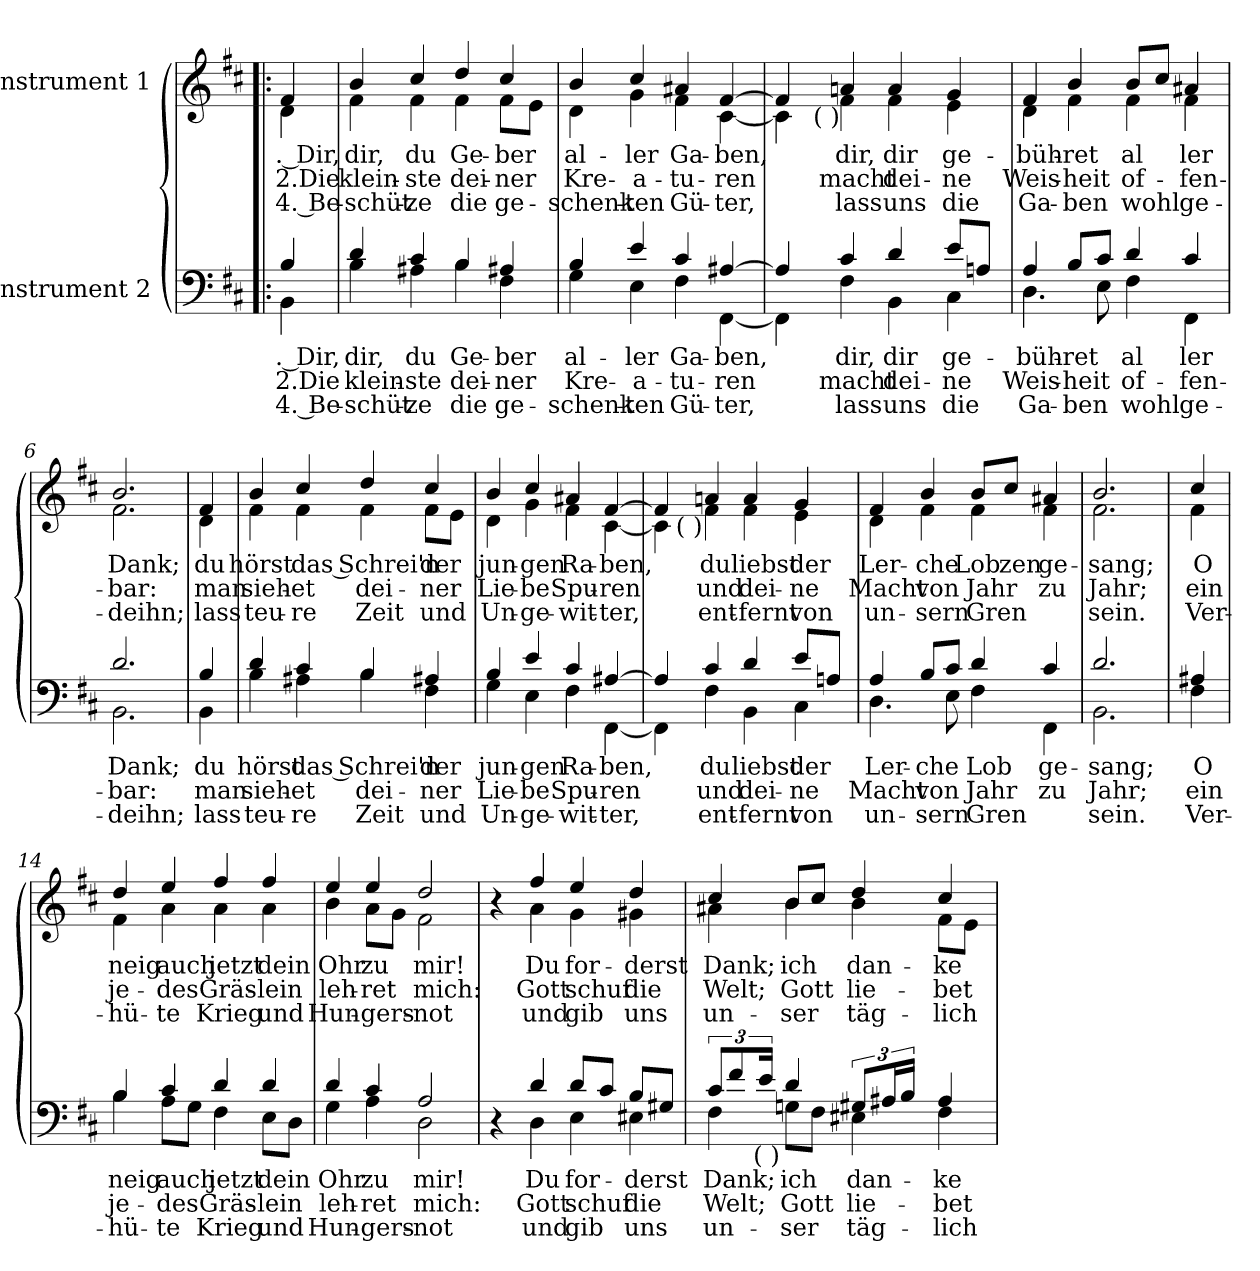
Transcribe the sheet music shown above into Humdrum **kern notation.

**kern	**text	**text	**text	**kern	**text	**text	**text
*part2	*part2	*part2	*part2	*part1	*part1	*part1	*part1
*staff2	*staff2	*staff2	*staff2	*staff1	*staff1	*staff1	*staff1
*I"Instrument 2	*	*	*	*I"Instrument 1	*	*	*
!!LO:PB:g=z
*stria5	*	*	*	*stria5	*	*	*
*clefF4	*	*	*	*clefG2	*	*	*
*k[f#c#]	*	*	*	*k[f#c#]	*	*	*
*D:	*	*	*	*D:	*	*	*
=1!|:	=1!|:	=1!|:	=1!|:	=1!|:	=1!|:	=1!|:	=1!|:
!	!LO:LY:a:rj	!LO:LY:a:rj	!LO:LY:a:rj	!	!LO:LY:b:rj	!LO:LY:b:rj	!LO:LY:b:rj
*^	*	*	*	*^	*	*	*
4B/	4BB\	. Dir,	2.Die	4. Be-	4f#/	4d\	. Dir,	2.Die	4. Be-
=2	=2	=2	=2	=2	=2	=2	=2	=2	=2
!	!	!LO:LY:a:cj	!LO:LY:a:cj	!LO:LY:a:cj	!	!	!LO:LY:b:cj	!LO:LY:b:cj	!LO:LY:b:cj
4d/	4B\	-dir,	klein-	-schüt-	4b/	4f#\	-dir,	klein-	-schüt-
!	!	!LO:LY:a:cj	!LO:LY:a:rj	!LO:LY:a:rj	!	!	!LO:LY:b:cj	!LO:LY:b:rj	!LO:LY:b:rj
4c#/	4A#X\	-du	ste	ze	4cc#/	4f#\	-du	ste	ze
!	!	!LO:LY:a	!LO:LY:a	!LO:LY:a:cj	!	!	!LO:LY:b	!LO:LY:b	!LO:LY:b:cj
4B/	4B\	Ge-	-dei-	-die	4dd/	4f#\	Ge-	-dei-	-die
!	!	!LO:LY:a:rj	!LO:LY:a:rj	!LO:LY:a:cj	!	!	!LO:LY:b:rj	!LO:LY:b:rj	!LO:LY:b:cj
4A#X/	4F#\	ber	ner	ge-	8f#\L	4cc#/	ber	ner	ge-
.	.	.	.	.	8e\J	.	.	.	.
=3	=3	=3	=3	=3	=3	=3	=3	=3	=3
!	!	!LO:LY:a:cj	!LO:LY:a:cj	!LO:LY:a:cj	!	!	!LO:LY:b:cj	!LO:LY:b:cj	!LO:LY:b:cj
4B/	4G\	-al-	-Kre-	-schenk-	4b/	4d\	-al-	-Kre-	-schenk-
!	!	!LO:LY:a:cj	!LO:LY:a:cj	!LO:LY:a:rj	!	!	!LO:LY:b:cj	!LO:LY:b:cj	!LO:LY:b:rj
4e/	4E\	-ler	a-	-ten	4cc#/	4g\	-ler	a-	-ten
!	!	!LO:LY:a	!LO:LY:a:cj	!LO:LY:a	!	!	!LO:LY:b	!LO:LY:b:cj	!LO:LY:b
4c#/	4F#\	Ga-	-tu-	-Gü-	4a#X/	4f#\	Ga-	-tu-	-Gü-
!	!	!LO:LY:a:cj	!LO:LY:a:cj	!LO:LY:a:rj	!	!	!LO:LY:b:cj	!LO:LY:b:cj	!LO:LY:b:rj
[>4A#X/	[<4FF#\	-ben,	ren	ter,	[>4f#/	[<4c#\	-ben,	ren	ter,
=4	=4	=4	=4	=4	=4	=4	=4	=4	=4
*	*	*	*	*	*	*^	*	*	*
4A#/]	4FF#\]	.	.	.	4f#/]	4c#\]	8ryy	.	.	.
.	.	.	.	.	.	.	64ryy	.	.	.
!	!	!	!	!	!	!	!LO:TX:b:t=( )	!	!	!
.	.	.	.	.	.	.	2ryy	.	.	.
!	!	!LO:LY:a:cj	!LO:LY:a:cj	!LO:LY:a:cj	!	!	!	!LO:LY:b:cj	!LO:LY:b:cj	!LO:LY:b:cj
4c#/	4F#\	dir,	macht	lass	4an/	4f#\	.	dir,	macht	lass
!	!	!LO:LY:a:cj	!LO:LY:a	!LO:LY:a:cj	!	!	!	!LO:LY:b:cj	!LO:LY:b	!LO:LY:b:cj
4d/	4BB\	dir	dei-	-uns	4a/	4f#\	.	dir	dei-	-uns
.	.	.	.	.	.	.	4ryy	.	.	.
!	!	!LO:LY:a:cj	!LO:LY:a:rj	!LO:LY:a:cj	!	!	!	!LO:LY:b:cj	!LO:LY:b:rj	!LO:LY:b:cj
8e/L	4C#\	ge-	-ne	die	4g/	4e\	.	ge-	-ne	die
8An/J	.	.	.	.	.	.	.	.	.	.
.	.	.	.	.	.	.	16..ryy	.	.	.
=5	=5	=5	=5	=5	=5	=5	=5	=5	=5	=5
!	!	!LO:LY:a:cj	!LO:LY:a:cj	!LO:LY:a:cj	!	!	!	!LO:LY:b:cj	!LO:LY:b:cj	!LO:LY:b:cj
*	*	*	*	*	*	*v	*v	*	*	*
4A/	4.D\	büh-	-Weis-	-Ga-	4f#/	4d\	büh-	-Weis-	-Ga-
!	!	!LO:LY:a:cj	!LO:LY:a:rj	!LO:LY:a:cj	!	!	!LO:LY:b:cj	!LO:LY:b:rj	!LO:LY:b:cj
8B/L	.	-ret	heit	ben	4b/	4f#\	-ret	heit	ben
8c#/J	8E\	.	.	.	.	.	.	.	.
!	!	!LO:LY:a:cj	!LO:LY:a:cj	!LO:LY:a:cj	!	!	!LO:LY:b:cj	!LO:LY:b:cj	!LO:LY:b:cj
4d/	4F#\	al	of-	-wohl	8b/L	4f#\	al	of-	-wohl
.	.	.	.	.	8cc#/J	.	.	.	.
!	!	!LO:LY:a:cj	!LO:LY:a:cj	!LO:LY:a:cj	!	!	!LO:LY:b:cj	!LO:LY:b:cj	!LO:LY:b:cj
4c#/	4FF#\	ler	fen-	-ge-	4a#X/	4f#\	ler	fen-	-ge-
=6	=6	=6	=6	=6	=6	=6	=6	=6	=6
!	!	!LO:LY:a:cj	!LO:LY:a:cj	!LO:LY:a:cj	!	!	!LO:LY:b:cj	!LO:LY:b:cj	!LO:LY:b:cj
2.d/	2.BB\	-Dank;	bar:	deihn;	2.b/	2.f#\	-Dank;	bar:	deihn;
!!LO:LB:g=z	!!
=7	=7	=7	=7	=7	=7	=7	=7	=7	=7
!	!	!LO:LY:a:cj	!LO:LY:a:cj	!LO:LY:a:cj	!	!	!LO:LY:b:cj	!LO:LY:b:cj	!LO:LY:b:cj
4B/	4BB\	du	man	lass	4f#/	4d\	du	man	lass
=8	=8	=8	=8	=8	=8	=8	=8	=8	=8
!	!	!LO:LY:a:cj	!LO:LY:a:cj	!LO:LY:a:cj	!	!	!LO:LY:b:cj	!LO:LY:b:cj	!LO:LY:b:cj
4d/	4B\	hörst	sieh-	-teu-	4b/	4f#\	hörst	sieh-	-teu-
!	!	!LO:LY:a:cj	!LO:LY:a:cj	!LO:LY:a:cj	!	!	!LO:LY:b:cj	!LO:LY:b:cj	!LO:LY:b:cj
4c#/	4A#X\	-das Schrei'n	et	re	4cc#/	4f#\	-das Schrei'n	et	re
!	!	!	!LO:LY:a:cj	!LO:LY:a:cj	!	!	!	!LO:LY:b:cj	!LO:LY:b:cj
4B/	4B\	.	dei-	-Zeit	4dd/	4f#\	.	dei-	-Zeit
!	!	!LO:LY:a:cj	!LO:LY:a:cj	!LO:LY:a:cj	!	!	!LO:LY:b:cj	!LO:LY:b:cj	!LO:LY:b:cj
4A#X/	4F#\	der	ner	und	8f#\L	4cc#/	der	ner	und
.	.	.	.	.	8e\J	.	.	.	.
=9	=9	=9	=9	=9	=9	=9	=9	=9	=9
!	!	!LO:LY:a	!LO:LY:a	!LO:LY:a	!	!	!LO:LY:b	!LO:LY:b	!LO:LY:b
4B/	4G\	jun-	-Lie-	-Un-	4b/	4d\	jun-	-Lie-	-Un-
!	!	!LO:LY:a:rj	!LO:LY:a:rj	!LO:LY:a:cj	!	!	!LO:LY:b:rj	!LO:LY:b:rj	!LO:LY:b:cj
4e/	4E\	-gen	be	ge-	4cc#/	4g\	-gen	be	ge-
!	!	!LO:LY:a	!LO:LY:a	!LO:LY:a:cj	!	!	!LO:LY:b	!LO:LY:b	!LO:LY:b:cj
4c#/	4F#\	-Ra-	-Spu-	-wit-	4a#X/	4f#\	-Ra-	-Spu-	-wit-
!	!	!LO:LY:a:cj	!LO:LY:a:rj	!LO:LY:a:rj	!	!	!LO:LY:b:cj	!LO:LY:b:rj	!LO:LY:b:rj
[>4A#X/	[<4FF#\	-ben,	ren	ter,	[>4f#/	[<4c#\	-ben,	ren	ter,
=10	=10	=10	=10	=10	=10	=10	=10	=10	=10
*	*	*	*	*	*	*^	*	*	*
4A#/]	4FF#\]	.	.	.	4f#/]	4c#\]	16.ryy	.	.	.
!	!	!	!	!	!	!	!LO:TX:b:t=( )	!	!	!
.	.	.	.	.	.	.	2ryy	.	.	.
!	!	!LO:LY:a:cj	!LO:LY:a:cj	!LO:LY:a	!	!	!	!LO:LY:b:cj	!LO:LY:b:cj	!LO:LY:b
4c#/	4F#\	du	und	ent-	4an/	4f#\	.	du	und	ent-
!	!	!LO:LY:a:cj	!LO:LY:a:cj	!LO:LY:a:cj	!	!	!	!LO:LY:b:cj	!LO:LY:b:cj	!LO:LY:b:cj
4d/	4BB\	-liebst	dei-	-fernt	4a/	4f#\	.	-liebst	dei-	-fernt
.	.	.	.	.	.	.	4ryy	.	.	.
!	!	!LO:LY:a:cj	!LO:LY:a:cj	!LO:LY:a:cj	!	!	!	!LO:LY:b:cj	!LO:LY:b:cj	!LO:LY:b:cj
8e/L	4C#\	der	ne	von	4g/	4e\	.	der	ne	von
.	.	.	.	.	.	.	8ryy	.	.	.
8An/J	.	.	.	.	.	.	.	.	.	.
.	.	.	.	.	.	.	32ryy	.	.	.
=11	=11	=11	=11	=11	=11	=11	=11	=11	=11	=11
!	!	!LO:LY:a:cj	!LO:LY:a:cj	!LO:LY:a:cj	!	!	!	!LO:LY:b:cj	!LO:LY:b:cj	!LO:LY:b:cj
*	*	*	*	*	*	*v	*v	*	*	*
4A/	4.D\	Ler-	-Macht	un-	4f#/	4d\	Ler-	-Macht	un-
!	!	!LO:LY:a:cj	!LO:LY:a:cj	!LO:LY:a:cj	!	!	!LO:LY:b:cj	!LO:LY:b:cj	!LO:LY:b:cj
8B/L	.	-che	von	sern	4b/	4f#\	-che	von	sern
8c#/J	8E\	.	.	.	.	.	.	.	.
!	!	!LO:LY:a:cj	!LO:LY:a:cj	!LO:LY:a:cj	!	!	!LO:LY:b:cj	!LO:LY:b:cj	!LO:LY:b:cj
4d/	4F#\	Lob	Jahr	Gren	8b/L	4f#\	Lob	Jahr	Gren
!	!	!	!	!	!	!	!LO:LY:b	!	!
.	.	.	.	.	8cc#/J	.	zen	.	.
!	!	!LO:LY:a:cj	!LO:LY:a:cj	!	!	!	!LO:LY:b:cj	!LO:LY:b:cj	!
4c#/	4FF#\	ge-	-zu	.	4a#X/	4f#\	ge-	-zu	.
=12	=12	=12	=12	=12	=12	=12	=12	=12	=12
!	!	!LO:LY:a:cj	!LO:LY:a:cj	!LO:LY:a:cj	!	!	!LO:LY:b:cj	!LO:LY:b:cj	!LO:LY:b:cj
2.d/	2.BB\	sang;	Jahr;	sein.	2.b/	2.f#\	sang;	Jahr;	sein.
!!LO:LB:g=z	!!
=13	=13	=13	=13	=13	=13	=13	=13	=13	=13
!	!	!LO:LY:a:cj	!LO:LY:a:cj	!LO:LY:a:cj	!	!	!LO:LY:b:cj	!LO:LY:b:cj	!LO:LY:b:cj
4A#X/	4F#\	O	ein	Ver-	4cc#/	4f#\	O	ein	Ver-
=14	=14	=14	=14	=14	=14	=14	=14	=14	=14
!	!	!LO:LY:a:cj	!LO:LY:a:cj	!LO:LY:a:cj	!	!	!LO:LY:b:cj	!LO:LY:b:cj	!LO:LY:b:cj
4B/	4B\	-neig	je-	-hü-	4dd/	4f#\	-neig	je-	-hü-
!	!	!LO:LY:a:cj	!LO:LY:a:cj	!LO:LY:a:cj	!	!	!LO:LY:b:cj	!LO:LY:b:cj	!LO:LY:b:cj
8A\L	4c#/	-auch	des	te	4ee/	4a\	-auch	des	te
8G\J	.	.	.	.	.	.	.	.	.
!	!	!LO:LY:a:cj	!LO:LY:a:cj	!LO:LY:a:cj	!	!	!LO:LY:b:cj	!LO:LY:b:cj	!LO:LY:b:cj
4d/	4F#\	jetzt	Gräs-	-Krieg	4ff#/	4a\	jetzt	Gräs-	-Krieg
!	!	!LO:LY:a:cj	!LO:LY:a:cj	!LO:LY:a:cj	!	!	!LO:LY:b:cj	!LO:LY:b:cj	!LO:LY:b:cj
8E\L	4d/	dein	lein	und	4ff#/	4a\	dein	lein	und
8D\J	.	.	.	.	.	.	.	.	.
=15	=15	=15	=15	=15	=15	=15	=15	=15	=15
!	!	!LO:LY:a:cj	!LO:LY:a:cj	!LO:LY:a	!	!	!LO:LY:b:cj	!LO:LY:b:cj	!LO:LY:b
4d/	4G\	Ohr	leh-	-Hun-	4ee/	4b\	Ohr	leh-	-Hun-
!	!	!LO:LY:a:cj	!LO:LY:a:cj	!LO:LY:a:rj	!	!	!LO:LY:b:cj	!LO:LY:b:cj	!LO:LY:b:rj
4c#/	4A\	-zu	ret	gers-	8a\L	4ee/	-zu	ret	gers-
.	.	.	.	.	8g\J	.	.	.	.
!	!	!LO:LY:a:cj	!LO:LY:a:cj	!LO:LY:a:cj	!	!	!LO:LY:b:cj	!LO:LY:b:cj	!LO:LY:b:cj
2A/	2D\	-mir!	mich:	not	2dd/	2f#\	-mir!	mich:	not
=16	=16	=16	=16	=16	=16	=16	=16	=16	=16
4r	4ryy	.	.	.	4r	4ryy	.	.	.
!	!	!LO:LY:a:cj	!LO:LY:a:cj	!LO:LY:a:cj	!	!	!LO:LY:b:cj	!LO:LY:b:cj	!LO:LY:b:cj
4d/	4D\	Du	Gott	und	4ff#/	4a\	Du	Gott	und
!	!	!LO:LY:a	!LO:LY:a:cj	!LO:LY:a:cj	!	!	!LO:LY:b	!LO:LY:b:cj	!LO:LY:b:cj
8d/L	4E\	for-	-schuf	gib	4ee/	4g\	for-	-schuf	gib
8c#/J	.	.	.	.	.	.	.	.	.
!	!	!LO:LY:a:cj	!LO:LY:a:cj	!LO:LY:a:cj	!	!	!LO:LY:b:cj	!LO:LY:b:cj	!LO:LY:b:cj
8B/L	4E#X\	derst	die	uns	4dd/	4g#X\	derst	die	uns
8G#X/J	.	.	.	.	.	.	.	.	.
*v	*v	*	*	*	*	*	*	*	*
=17	=17	=17	=17	=17	=17	=17	=17	=17
!	!LO:LY:a:cj	!LO:LY:a:cj	!LO:LY:a:cj	!	!	!LO:LY:b:cj	!LO:LY:b:cj	!LO:LY:b:cj
*^	*	*	*	*	*	*	*	*
*	*^	*	*	*	*	*	*	*	*
12c#/L	4F#\	8ryy	Dank;	Welt;	un-	4cc#/	4a#X\	Dank;	Welt;	un-
12f#/	.	.	.	.	.	.	.	.	.	.
.	.	32ryy	.	.	.	.	.	.	.	.
!	!	!LO:TX:b:t=( )	!	!	!	!	!	!	!	!
.	.	2ryy	.	.	.	.	.	.	.	.
24e/J	.	.	.	.	.	.	.	.	.	.
24ryy	.	.	.	.	.	.	.	.	.	.
!	!	!	!LO:LY:a:cj	!LO:LY:a:cj	!LO:LY:a:cj	!	!	!LO:LY:b:cj	!LO:LY:b:cj	!LO:LY:b:cj
4d/	8Gn\L	.	-ich	Gott	ser	8b/L	4b\	-ich	Gott	ser
.	8F#\J	.	.	.	.	8cc#/J	.	.	.	.
!	!	!	!LO:LY:a:cj	!LO:LY:a:cj	!LO:LY:a:cj	!	!	!LO:LY:b:cj	!LO:LY:b:cj	!LO:LY:b:cj
12G#X/L	4E#X\	.	dan-	-lie-	-täg-	4dd/	4b\	dan-	-lie-	-täg-
24A#X/	.	.	.	.	.	.	.	.	.	.
24B/J	.	.	.	.	.	.	.	.	.	.
.	.	4ryy	.	.	.	.	.	.	.	.
12ryy	.	.	.	.	.	.	.	.	.	.
!	!	!	!LO:LY:a:cj	!LO:LY:a:cj	!LO:LY:a:cj	!	!	!LO:LY:b:cj	!LO:LY:b:cj	!LO:LY:b:cj
4A#/	4F#\	.	-ke	bet	lich	8f#\L	4cc#/	-ke	bet	lich
.	.	.	.	.	.	8e\J	.	.	.	.
.	.	16.ryy	.	.	.	.	.	.	.	.
*v	*v	*v	*	*	*	*	*	*	*	*
*	*	*	*	*v	*v	*	*	*
=	=	=	=	=	=	=	=
*-	*-	*-	*-	*-	*-	*-	*-
